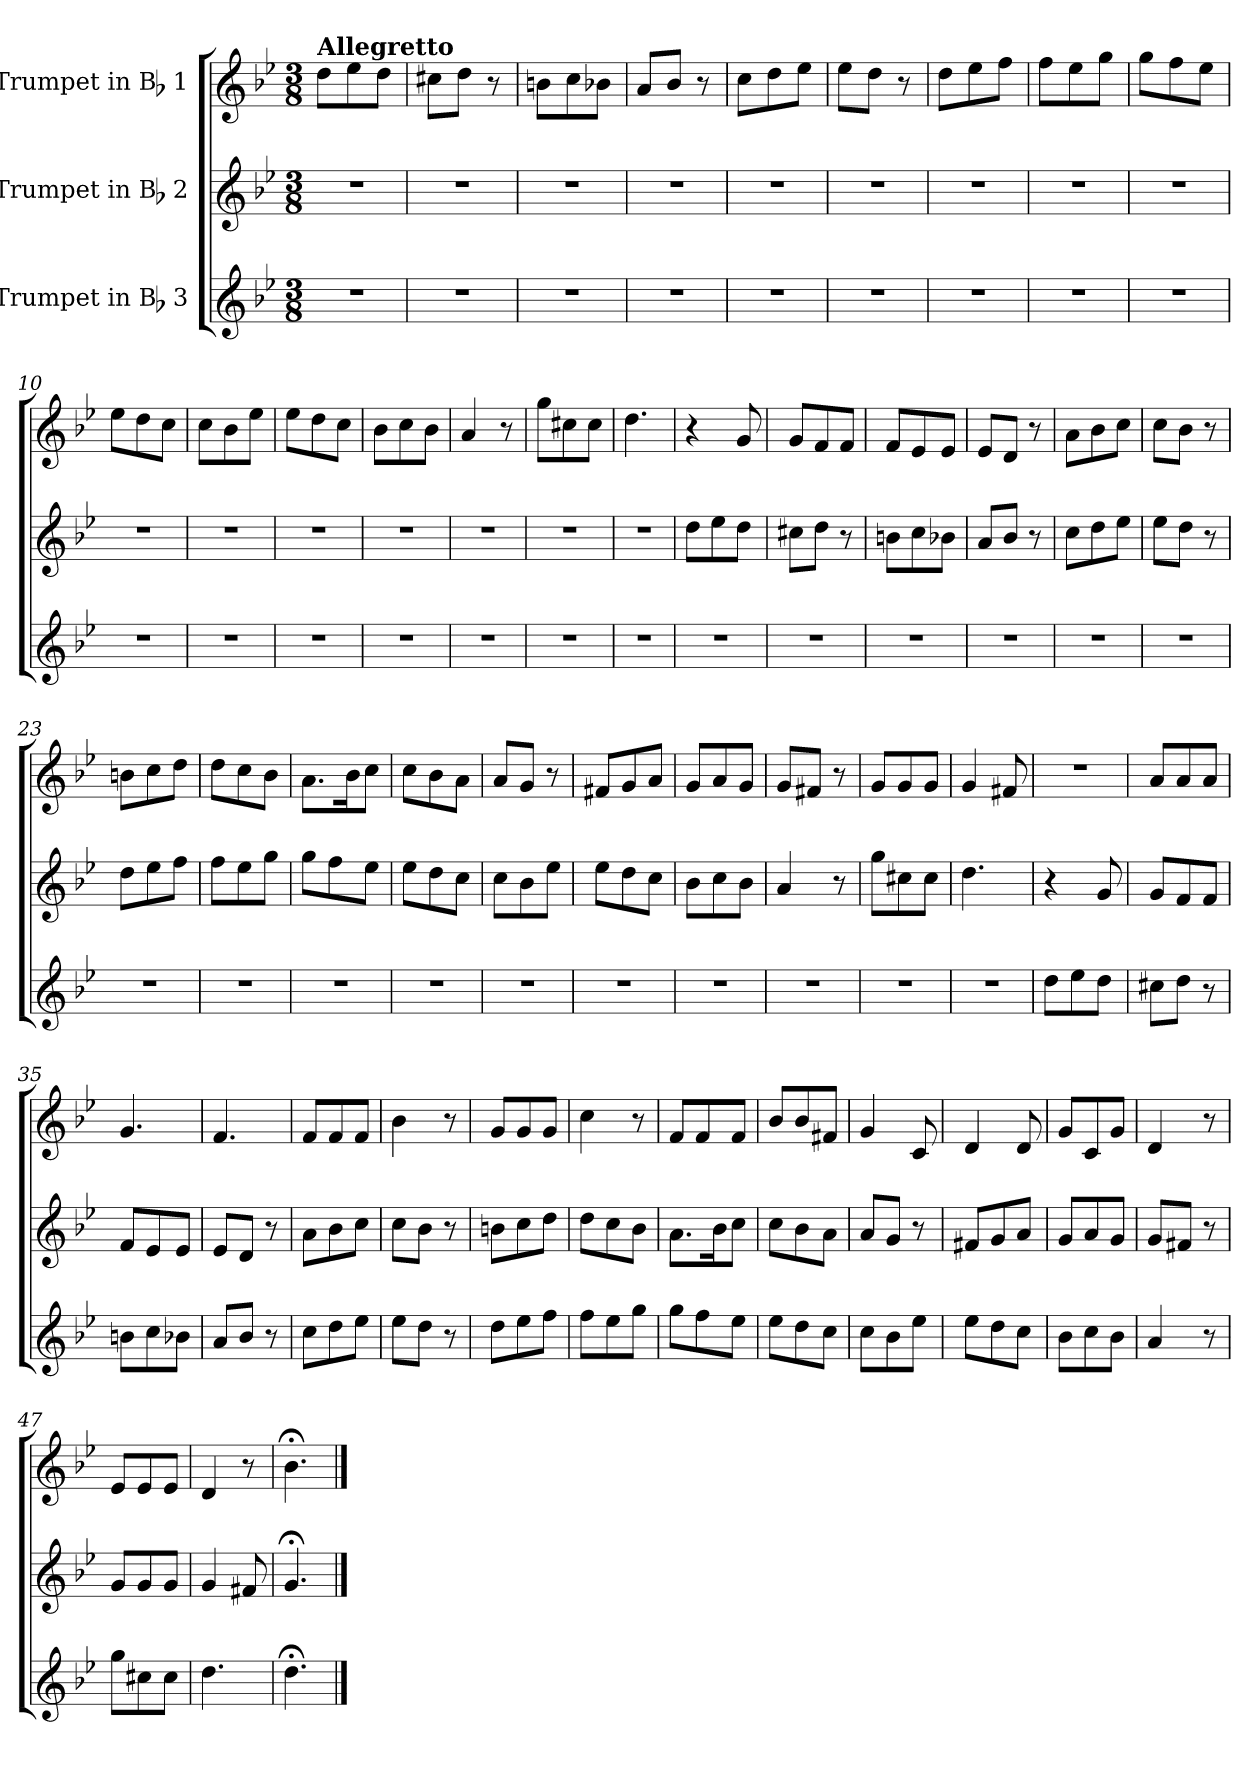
**kern	**kern	**kern
*part3	*part2	*part1
*staff3	*staff2	*staff1
*I"Trumpet in Bb 3	*I"Trumpet in Bb 2	*I"Trumpet in Bb 1
*clefG2	*clefG2	*clefG2
*ITrd1c2	*ITrd1c2	*ITrd1c2
*k[b-e-a-d-]	*k[b-e-a-d-]	*k[b-e-a-d-]
*A-:	*A-:	*A-:
*M3/8	*M3/8	*M3/8
*MM75	*MM75	*MM75
=1	=1	=1
!	!	!LO:TX:a:B:t=Allegretto
4.r	4.r	8cc\L
.	.	8dd-\
.	.	8cc\J
=2	=2	=2
4.r	4.r	8bn\L
.	.	8cc\J
.	.	8r
=3	=3	=3
4.r	4.r	8an\L
.	.	8b-\
.	.	8a-X\J
=4	=4	=4
4.r	4.r	8g/L
.	.	8a-/J
.	.	8r
=5	=5	=5
4.r	4.r	8b-\L
.	.	8cc\
.	.	8dd-\J
=6	=6	=6
4.r	4.r	8dd-\L
.	.	8cc\J
.	.	8r
=7	=7	=7
4.r	4.r	8cc\L
.	.	8dd-\
.	.	8ee-\J
=8	=8	=8
4.r	4.r	8ee-\L
.	.	8dd-\
.	.	8ff\J
=9	=9	=9
4.r	4.r	8ff\L
.	.	8ee-\
.	.	8dd-\J
=10	=10	=10
4.r	4.r	8dd-\L
.	.	8cc\
.	.	8b-\J
=11	=11	=11
4.r	4.r	8b-\L
.	.	8a-\
.	.	8dd-\J
!!LO:LB:g=z
=12	=12	=12
4.r	4.r	8dd-\L
.	.	8cc\
.	.	8b-\J
=13	=13	=13
4.r	4.r	8a-\L
.	.	8b-\
.	.	8a-\J
=14	=14	=14
4.r	4.r	4g/
.	.	8r
=15	=15	=15
4.r	4.r	8ff\L
.	.	8bn\
.	.	8b\J
=16	=16	=16
4.r	4.r	4.cc\
=17	=17	=17
4.r	8cc\L	4r
.	8dd-\	.
.	8cc\J	8f/
=18	=18	=18
4.r	8bn\L	8f/L
.	8cc\J	8e-/
.	8r	8e-/J
=19	=19	=19
4.r	8an\L	8e-/L
.	8b-\	8d-/
.	8a-X\J	8d-/J
=20	=20	=20
4.r	8g/L	8d-/L
.	8a-/J	8c/J
.	8r	8r
=21	=21	=21
4.r	8b-\L	8g\L
.	8cc\	8a-\
.	8dd-\J	8b-\J
=22	=22	=22
4.r	8dd-\L	8b-\L
.	8cc\J	8a-\J
.	8r	8r
=23	=23	=23
4.r	8cc\L	8an\L
.	8dd-\	8b-\
.	8ee-\J	8cc\J
!!LO:LB:g=z
=24	=24	=24
4.r	8ee-\L	8cc\L
.	8dd-\	8b-\
.	8ff\J	8a-\J
=25	=25	=25
4.r	8ff\L	8.g\L
.	8ee-\	.
.	.	16a-\k
.	8dd-\J	8b-\J
=26	=26	=26
4.r	8dd-\L	8b-\L
.	8cc\	8a-\
.	8b-\J	8g\J
=27	=27	=27
4.r	8b-\L	8g/L
.	8a-\	8f/J
.	8dd-\J	8r
=28	=28	=28
4.r	8dd-\L	8en/L
.	8cc\	8f/
.	8b-\J	8g/J
=29	=29	=29
4.r	8a-\L	8f/L
.	8b-\	8g/
.	8a-\J	8f/J
=30	=30	=30
4.r	4g/	8f/L
.	.	8en/J
.	8r	8r
=31	=31	=31
4.r	8ff\L	8f/L
.	8bn\	8f/
.	8b\J	8f/J
=32	=32	=32
4.r	4.cc\	4f/
.	.	8en/
=33	=33	=33
8cc\L	4r	4.r
8dd-\	.	.
8cc\J	8f/	.
=34	=34	=34
8bn\L	8f/L	8g/L
8cc\J	8e-/	8g/
8r	8e-/J	8g/J
=35	=35	=35
8an\L	8e-/L	4.f/
8b-\	8d-/	.
8a-X\J	8d-/J	.
!!LO:LB:g=z
=36	=36	=36
8g/L	8d-/L	4.e-/
8a-/J	8c/J	.
8r	8r	.
=37	=37	=37
8b-\L	8g\L	8e-/L
8cc\	8a-\	8e-/
8dd-\J	8b-\J	8e-/J
=38	=38	=38
8dd-\L	8b-\L	4a-\
8cc\J	8a-\J	.
8r	8r	8r
=39	=39	=39
8cc\L	8an\L	8f/L
8dd-\	8b-\	8f/
8ee-\J	8cc\J	8f/J
=40	=40	=40
8ee-\L	8cc\L	4b-\
8dd-\	8b-\	.
8ff\J	8a-\J	8r
=41	=41	=41
8ff\L	8.g\L	8e-/L
8ee-\	.	8e-/
.	16a-\k	.
8dd-\J	8b-\J	8e-/J
=42	=42	=42
8dd-\L	8b-\L	8a-/L
8cc\	8a-\	8a-/
8b-\J	8g\J	8en/J
=43	=43	=43
8b-\L	8g/L	4f/
8a-\	8f/J	.
8dd-\J	8r	8B-/
=44	=44	=44
8dd-\L	8en/L	4c/
8cc\	8f/	.
8b-\J	8g/J	8c/
=45	=45	=45
8a-\L	8f/L	8f/L
8b-\	8g/	8B-/
8a-\J	8f/J	8f/J
=46	=46	=46
4g/	8f/L	4c/
.	8en/J	.
8r	8r	8r
=47	=47	=47
8ff\L	8f/L	8d-/L
8bn\	8f/	8d-/
8b\J	8f/J	8d-/J
=48	=48	=48
4.cc\	4f/	4c/
.	8en/	8r
=49	=49	=49
4.cc;<\	4.f;</	4.a-;<\
==	==	==
*-	*-	*-
